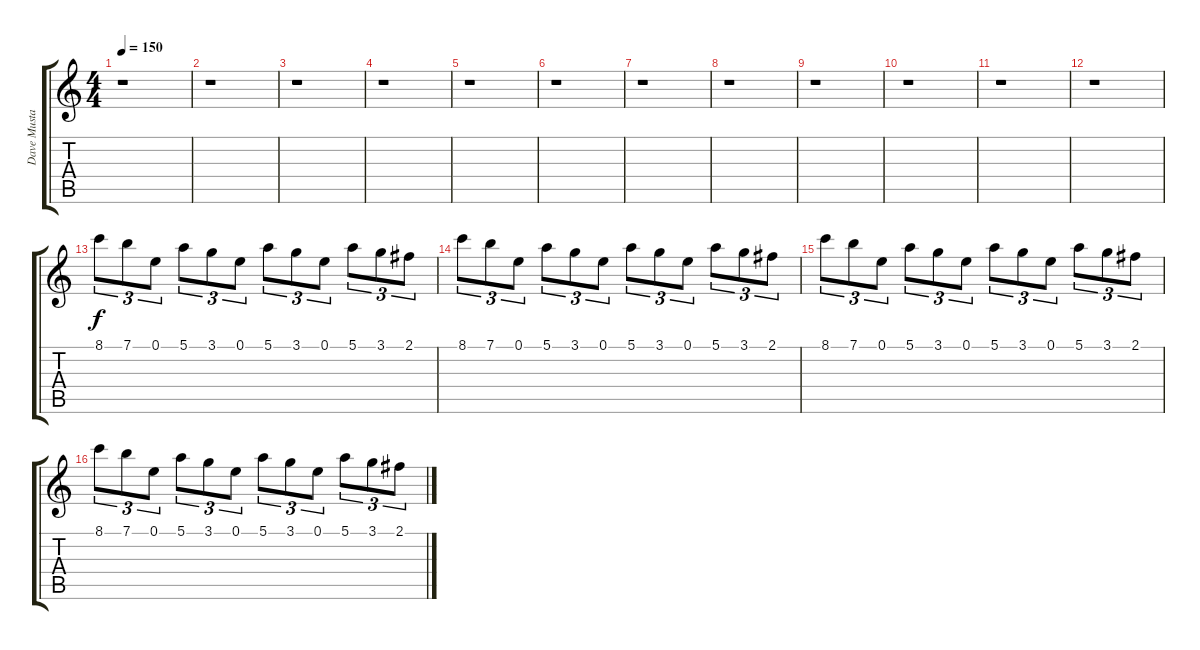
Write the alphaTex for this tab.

\track ("Dave Mustaine (Fills)" "Dave Musta") {instrument distortionguitar}
\staff {score tabs}
\tuning (E4 B3 G3 D3 A2 E2) {hide}
\ts (4 4)
\tempo 150
\clef g2
\ks c
r.1{dy f instrument distortionguitar} |
r.1 |
r.1 |
r.1 |
r.1 |
r.1 |
r.1 |
r.1 |
r.1 |
r.1 |
r.1 |
r.1 |
8.1.8{tu (3 2)} 7.1.8{tu (3 2)} 0.1.8{tu (3 2)} 5.1.8{tu (3 2)} 3.1.8{tu (3 2)} 0.1.8{tu (3 2)} 5.1.8{tu (3 2)} 3.1.8{tu (3 2)} 0.1.8{tu (3 2)} 5.1.8{tu (3 2)} 3.1.8{tu (3 2)} 2.1.8{tu (3 2)} |
8.1.8{tu (3 2)} 7.1.8{tu (3 2)} 0.1.8{tu (3 2)} 5.1.8{tu (3 2)} 3.1.8{tu (3 2)} 0.1.8{tu (3 2)} 5.1.8{tu (3 2)} 3.1.8{tu (3 2)} 0.1.8{tu (3 2)} 5.1.8{tu (3 2)} 3.1.8{tu (3 2)} 2.1.8{tu (3 2)} |
8.1.8{tu (3 2)} 7.1.8{tu (3 2)} 0.1.8{tu (3 2)} 5.1.8{tu (3 2)} 3.1.8{tu (3 2)} 0.1.8{tu (3 2)} 5.1.8{tu (3 2)} 3.1.8{tu (3 2)} 0.1.8{tu (3 2)} 5.1.8{tu (3 2)} 3.1.8{tu (3 2)} 2.1.8{tu (3 2)} |
8.1.8{tu (3 2)} 7.1.8{tu (3 2)} 0.1.8{tu (3 2)} 5.1.8{tu (3 2)} 3.1.8{tu (3 2)} 0.1.8{tu (3 2)} 5.1.8{tu (3 2)} 3.1.8{tu (3 2)} 0.1.8{tu (3 2)} 5.1.8{tu (3 2)} 3.1.8{tu (3 2)} 2.1.8{tu (3 2)}
